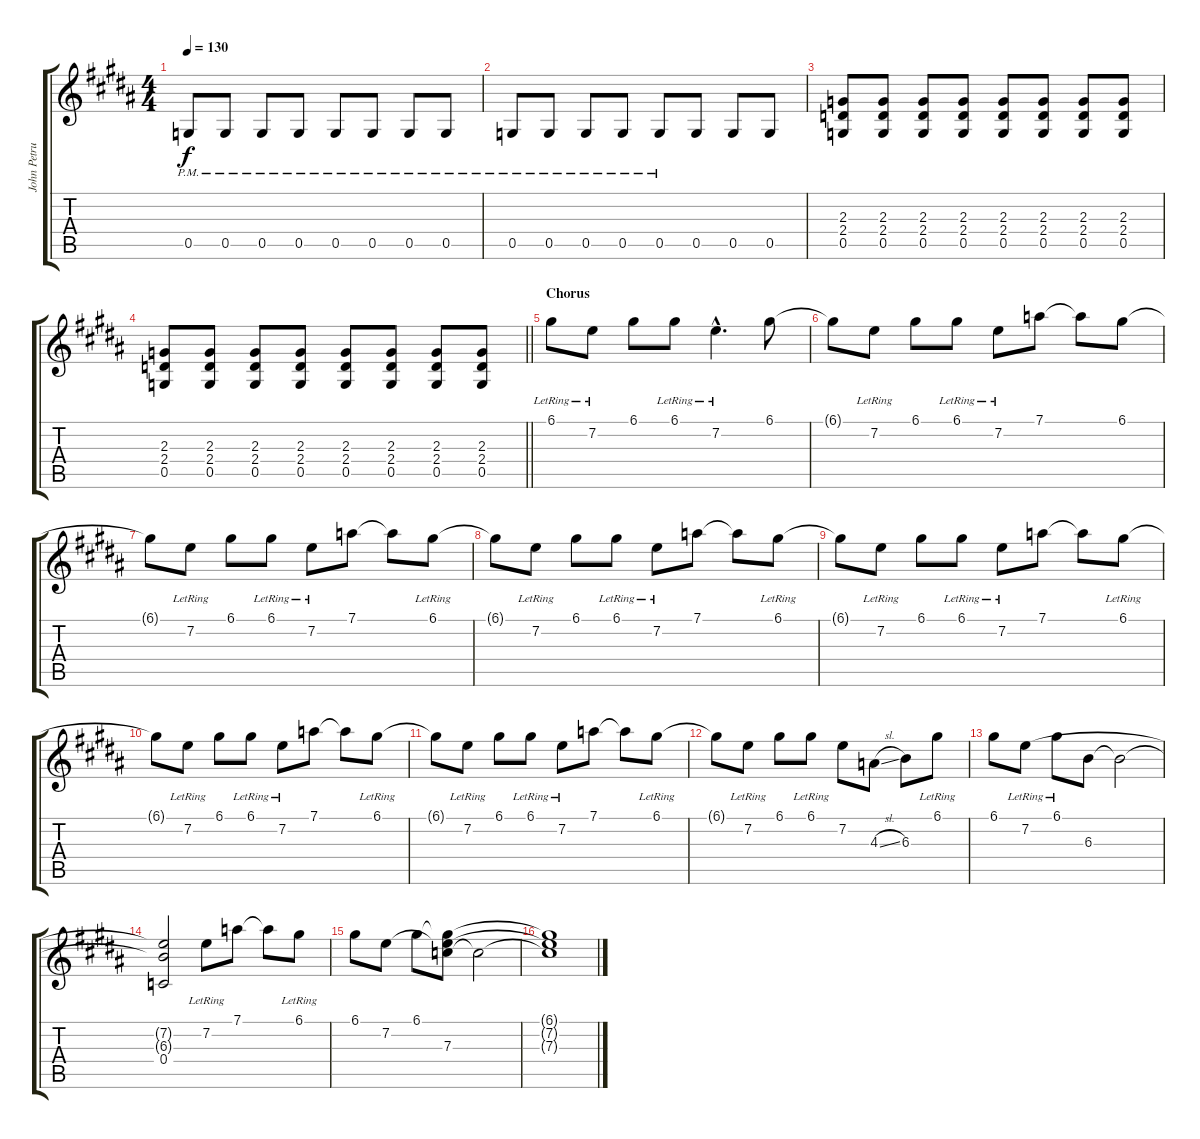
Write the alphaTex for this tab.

\track ("John Petrucci" "John Petru") {instrument distortionguitar}
\staff {score tabs}
\tuning (D4 A3 F3 C3 G2 D2) {hide}
\ts (4 4)
\tempo 130
\clef g2
\ks g#minor
0.5{pm}.8{dy f} 0.5{pm}.8 0.5{pm}.8 0.5{pm}.8 0.5{pm}.8 0.5{pm}.8 0.5{pm}.8 0.5{pm}.8 |
0.5{pm}.8 0.5{pm}.8 0.5{pm}.8 0.5{pm}.8 0.5{pm}.8 0.5.8 0.5.8 0.5.8 |
(2.3 2.4 0.5).8 (2.3 2.4 0.5).8 (2.3 2.4 0.5).8 (2.3 2.4 0.5).8 (2.3 2.4 0.5).8 (2.3 2.4 0.5).8 (2.3 2.4 0.5).8 (2.3 2.4 0.5).8 |
\barLineRight lightlight
(2.3 2.4 0.5).8 (2.3 2.4 0.5).8 (2.3 2.4 0.5).8 (2.3 2.4 0.5).8 (2.3 2.4 0.5).8 (2.3 2.4 0.5).8 (2.3 2.4 0.5).8 (2.3 2.4 0.5).8 |
\section ("" "Chorus")
6.1{lr}.8 7.2{lr}.8 6.1.8 6.1{lr}.8 7.2{hac lr}.4{d} 6.1.8 |
6.1{t}.8 7.2{lr}.8 6.1.8 6.1{lr}.8 7.2{lr}.8 7.1.8 7.1{t}.8 6.1.8 |
6.1{t}.8 7.2{lr}.8 6.1.8 6.1{lr}.8 7.2{lr}.8 7.1.8 7.1{t}.8 6.1{lr}.8 |
6.1{t}.8 7.2{lr}.8 6.1.8 6.1{lr}.8 7.2{lr}.8 7.1.8 7.1{t}.8 6.1{lr}.8 |
6.1{t}.8 7.2{lr}.8 6.1.8 6.1{lr}.8 7.2{lr}.8 7.1.8 7.1{t}.8 6.1{lr}.8 |
6.1{t}.8 7.2{lr}.8 6.1.8 6.1{lr}.8 7.2{lr}.8 7.1.8 7.1{t}.8 6.1{lr}.8 |
6.1{t}.8 7.2{lr}.8 6.1.8 6.1{lr}.8 7.2{lr}.8 7.1.8 7.1{t}.8 6.1{lr}.8 |
6.1{t}.8 7.2{lr}.8 6.1.8 6.1{lr}.8 7.2.8 4.3{sl}.8 6.3.8 6.1{lr}.8 |
6.1.8 7.2{lr}.8 6.1{lr}.8 6.3.8 6.3{t}.2 |
(7.2{t} 6.3{t} 0.4).2 7.2{lr}.8 7.1.8 7.1{t}.8 6.1{lr}.8 |
6.1.8 7.2.8 6.1.8 (6.1{t} 7.2{t} 7.3).8 7.3{t}.2 |
(6.1{t} 7.2{t} 7.3{t}).1
